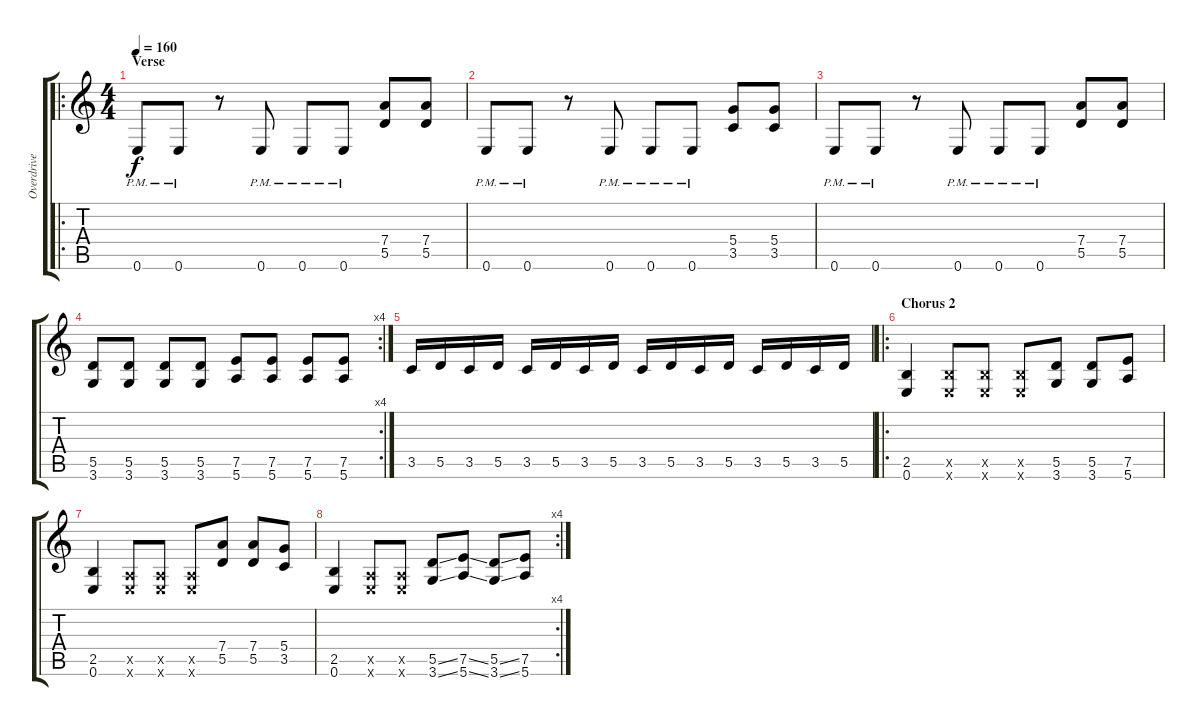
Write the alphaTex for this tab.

\track ("Overdrive Guitar / Waldi" "Overdrive ") {instrument overdrivenguitar}
\staff {score tabs}
\tuning (E4 B3 G3 D3 A2 E2) {hide}
\ro
\ts (4 4)
\section ("" "Verse")
\tempo 160
\clef g2
\ks c
0.6{pm}.8{dy f} 0.6{pm}.8 r.8 0.6{pm}.8 0.6{pm}.8 0.6{pm}.8 (7.4 5.5).8 (7.4 5.5).8 |
0.6{pm}.8 0.6{pm}.8 r.8 0.6{pm}.8 0.6{pm}.8 0.6{pm}.8 (5.4 3.5).8 (5.4 3.5).8 |
0.6{pm}.8 0.6{pm}.8 r.8 0.6{pm}.8 0.6{pm}.8 0.6{pm}.8 (7.4 5.5).8 (7.4 5.5).8 |
\rc 4
(5.5 3.6).8 (5.5 3.6).8 (5.5 3.6).8 (5.5 3.6).8 (7.5 5.6).8 (7.5 5.6).8 (7.5 5.6).8 (7.5 5.6).8 |
3.5.16 5.5.16 3.5.16 5.5.16 3.5.16 5.5.16 3.5.16 5.5.16 3.5.16 5.5.16 3.5.16 5.5.16 3.5.16 5.5.16 3.5.16 5.5.16 |
\ro
\section ("" "Chorus 2")
(2.5 0.6).4 (2.5{x} 0.6{x}).8 (2.5{x} 0.6{x}).8 (2.5{x} 0.6{x}).8 (5.5 3.6).8 (5.5 3.6).8 (7.5 5.6).8 |
(2.5 0.6).4 (0.5{x} 0.6{x}).8 (0.5{x} 0.6{x}).8 (0.5{x} 0.6{x}).8 (7.4 5.5).8 (7.4 5.5).8 (5.4 3.5).8 |
\rc 4
(2.5 0.6).4 (0.5{x} 0.6{x}).8 (0.5{x} 0.6{x}).8 (5.5{ss} 3.6{ss}).8 (7.5{ss} 5.6{ss}).8 (5.5{ss} 3.6{ss}).8 (7.5 5.6).8
